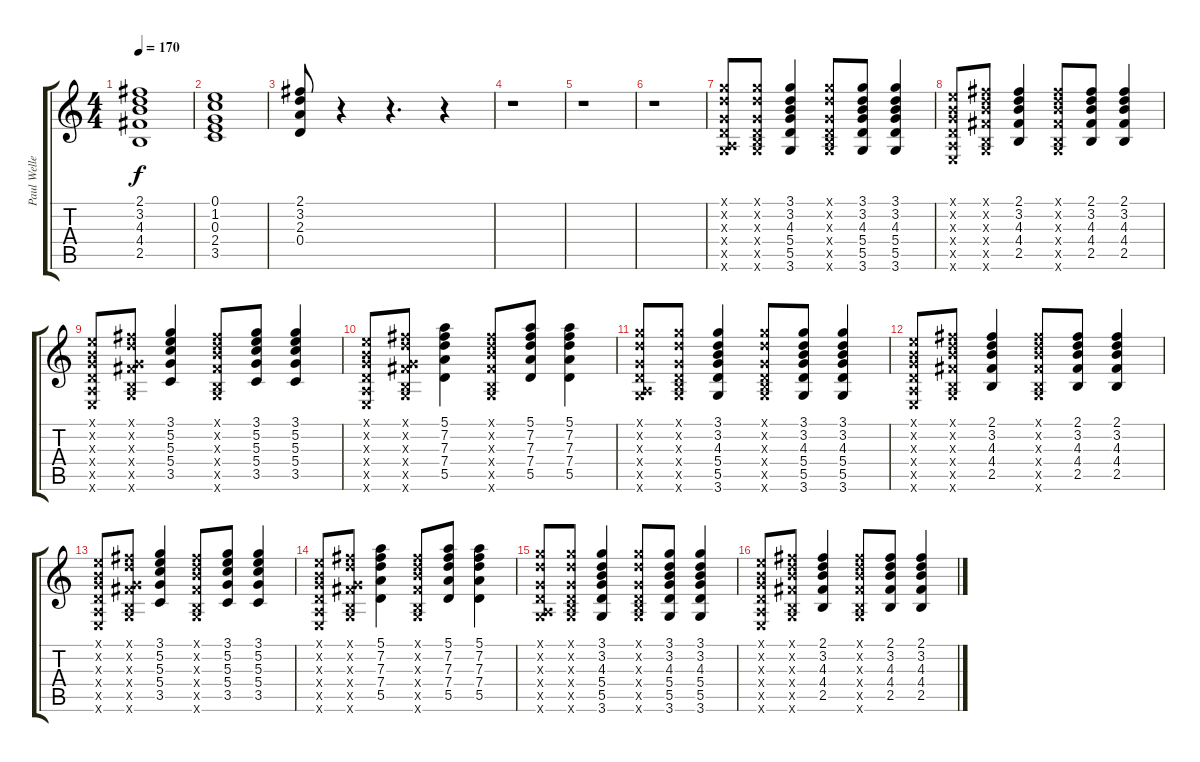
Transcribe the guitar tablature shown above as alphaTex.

\track ("Paul Weller Rhythm  " "Paul Welle") {instrument electricguitarclean}
\staff {score tabs}
\tuning (E4 B3 G3 D3 A2 E2) {hide}
\ts (4 4)
\tempo 170
\clef g2
\ks c
(2.1 3.2 4.3 4.4 2.5).1{dy f} |
(0.1 1.2 0.3 2.4 3.5).1 |
(2.1 3.2 2.3 0.4).8 r.4 r.4{d} r.4 |
r.1 |
r.1 |
r.1 |
(3.1{x} 3.2{x} 0.3{x} 0.4{x} 0.5{x} 3.6{x}).8 (3.1{x} 3.2{x} 0.3{x} 0.4{x} 2.5{x} 3.6{x}).8 (3.1 3.2 4.3 5.4 5.5 3.6).4 (3.1{x} 3.2{x} 0.3{x} 0.4{x} 2.5{x} 3.6{x}).8 (3.1 3.2 4.3 5.4 5.5 3.6).8 (3.1 3.2 4.3 5.4 5.5 3.6).4 |
(0.1{x} 0.2{x} 0.3{x} 0.4{x} 0.5{x} 0.6{x}).8 (2.1{x} 3.2{x} 4.3{x} 4.4{x} 2.5{x} 3.6{x}).8 (2.1 3.2 4.3 4.4 2.5).4 (2.1{x} 3.2{x} 4.3{x} 4.4{x} 2.5{x} 3.6{x}).8 (2.1 3.2 4.3 4.4 2.5).8 (2.1 3.2 4.3 4.4 2.5).4 |
(0.1{x} 0.2{x} 0.3{x} 0.4{x} 0.5{x} 0.6{x}).8 (2.1{x} 3.2{x} 0.3{x} 4.4{x} 2.5{x} 3.6{x}).8 (3.1 5.2 5.3 5.4 3.5).4 (2.1{x} 3.2{x} 4.3{x} 4.4{x} 2.5{x} 3.6{x}).8 (3.1 5.2 5.3 5.4 3.5).8 (3.1 5.2 5.3 5.4 3.5).4 |
(0.1{x} 0.2{x} 0.3{x} 0.4{x} 0.5{x} 0.6{x}).8 (2.1{x} 3.2{x} 0.3{x} 4.4{x} 2.5{x} 3.6{x}).8 (5.1 7.2 7.3 7.4 5.5).4 (2.1{x} 3.2{x} 4.3{x} 4.4{x} 2.5{x} 3.6{x}).8 (5.1 7.2 7.3 7.4 5.5).8 (5.1 7.2 7.3 7.4 5.5).4 |
(3.1{x} 3.2{x} 0.3{x} 0.4{x} 0.5{x} 3.6{x}).8 (3.1{x} 3.2{x} 0.3{x} 0.4{x} 2.5{x} 3.6{x}).8 (3.1 3.2 4.3 5.4 5.5 3.6).4 (3.1{x} 3.2{x} 0.3{x} 0.4{x} 2.5{x} 3.6{x}).8 (3.1 3.2 4.3 5.4 5.5 3.6).8 (3.1 3.2 4.3 5.4 5.5 3.6).4 |
(0.1{x} 0.2{x} 0.3{x} 0.4{x} 0.5{x} 0.6{x}).8 (2.1{x} 3.2{x} 4.3{x} 4.4{x} 2.5{x} 3.6{x}).8 (2.1 3.2 4.3 4.4 2.5).4 (2.1{x} 3.2{x} 4.3{x} 4.4{x} 2.5{x} 3.6{x}).8 (2.1 3.2 4.3 4.4 2.5).8 (2.1 3.2 4.3 4.4 2.5).4 |
(0.1{x} 0.2{x} 0.3{x} 0.4{x} 0.5{x} 0.6{x}).8 (2.1{x} 3.2{x} 0.3{x} 4.4{x} 2.5{x} 3.6{x}).8 (3.1 5.2 5.3 5.4 3.5).4 (2.1{x} 3.2{x} 4.3{x} 4.4{x} 2.5{x} 3.6{x}).8 (3.1 5.2 5.3 5.4 3.5).8 (3.1 5.2 5.3 5.4 3.5).4 |
(0.1{x} 0.2{x} 0.3{x} 0.4{x} 0.5{x} 0.6{x}).8 (2.1{x} 3.2{x} 0.3{x} 4.4{x} 2.5{x} 3.6{x}).8 (5.1 7.2 7.3 7.4 5.5).4 (2.1{x} 3.2{x} 4.3{x} 4.4{x} 2.5{x} 3.6{x}).8 (5.1 7.2 7.3 7.4 5.5).8 (5.1 7.2 7.3 7.4 5.5).4 |
(3.1{x} 3.2{x} 0.3{x} 0.4{x} 0.5{x} 3.6{x}).8 (3.1{x} 3.2{x} 0.3{x} 0.4{x} 2.5{x} 3.6{x}).8 (3.1 3.2 4.3 5.4 5.5 3.6).4 (3.1{x} 3.2{x} 0.3{x} 0.4{x} 2.5{x} 3.6{x}).8 (3.1 3.2 4.3 5.4 5.5 3.6).8 (3.1 3.2 4.3 5.4 5.5 3.6).4 |
(0.1{x} 0.2{x} 0.3{x} 0.4{x} 0.5{x} 0.6{x}).8 (2.1{x} 3.2{x} 4.3{x} 4.4{x} 2.5{x} 3.6{x}).8 (2.1 3.2 4.3 4.4 2.5).4 (2.1{x} 3.2{x} 4.3{x} 4.4{x} 2.5{x} 3.6{x}).8 (2.1 3.2 4.3 4.4 2.5).8 (2.1 3.2 4.3 4.4 2.5).4
